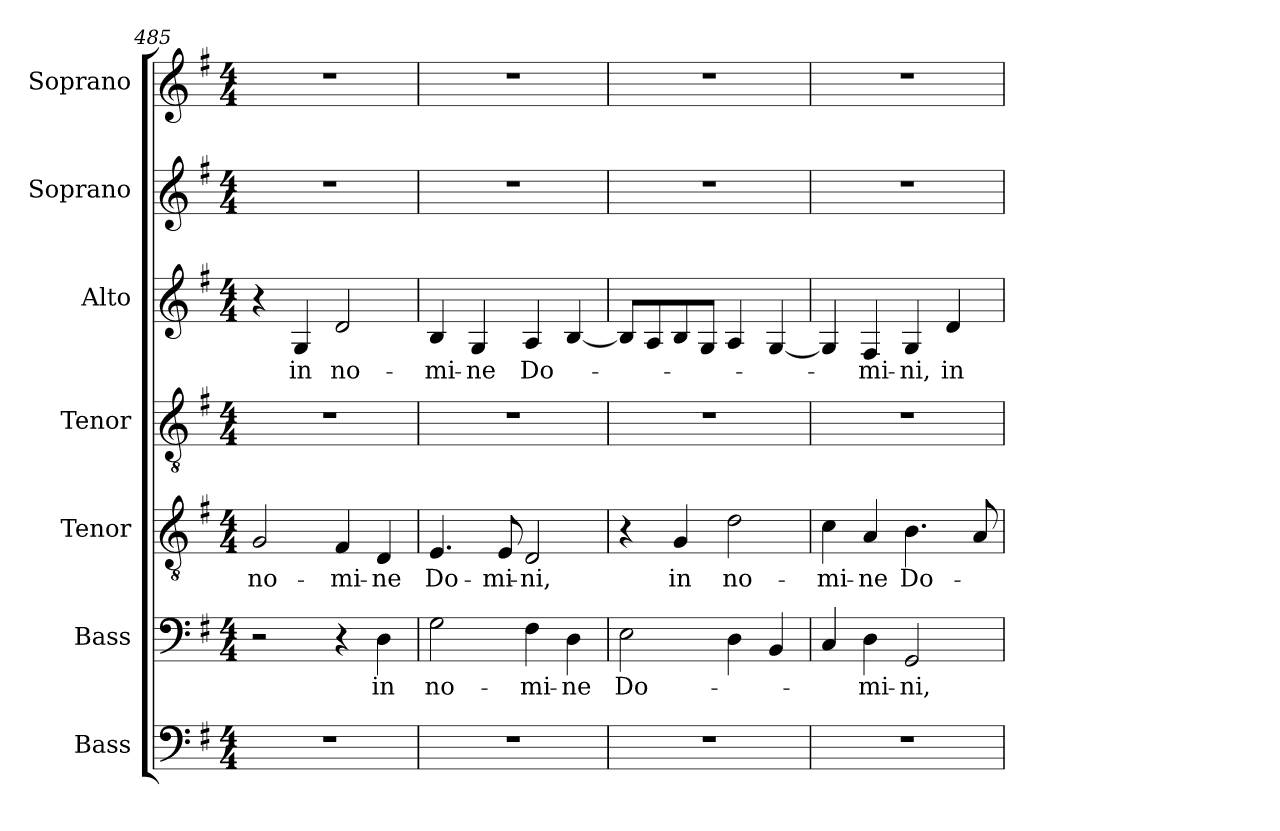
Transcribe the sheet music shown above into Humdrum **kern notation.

**kern	**kern	**text	**kern	**text	**kern	**kern	**text	**kern	**kern
*part7	*part6	*part6	*part5	*part5	*part4	*part3	*part3	*part2	*part1
*staff7	*staff6	*staff6	*staff5	*staff5	*staff4	*staff3	*staff3	*staff2	*staff1
*I"Bass	*I"Bass	*	*I"Tenor	*	*I"Tenor	*I"Alto	*	*I"Soprano	*I"Soprano
*I'B.	*I'B.	*	*I'T.	*	*I'T.	*I'A.	*	*I'S.	*I'S.
!!LO:PB:g=z
*clefF4	*clefF4	*	*clefGv2	*	*clefGv2	*clefG2	*	*clefG2	*clefG2
*	*	*	*ITrd7c12	*	*ITrd7c12	*	*	*	*
*k[f#]	*k[f#]	*	*k[f#]	*	*k[f#]	*k[f#]	*	*k[f#]	*k[f#]
*G:	*G:	*	*G:	*	*G:	*G:	*	*G:	*G:
*M4/4	*M4/4	*	*M4/4	*	*M4/4	*M4/4	*	*M4/4	*M4/4
=485	=485	=485	=485	=485	=485	=485	=485	=485	=485
!	!	!	!	!LO:LY:b:color=#000000	!	!	!	!	!
1r	2r	.	2GGi/	no-	1r	4r	.	1r	1r
!	!	!	!	!	!	!	!LO:LY:b:color=#000000	!	!
.	.	.	.	.	.	4Gi/	in	.	.
!	!	!	!	!LO:LY:b:color=#000000	!	!	!	!	!
!	!	!	!	!	!	!	!LO:LY:b:color=#000000	!	!
.	4r	.	4FF#i/	-mi-	.	2di/	no-	.	.
!	!	!LO:LY:b:color=#000000	!	!	!	!	!	!	!
!	!	!	!	!LO:LY:b:color=#000000	!	!	!	!	!
.	4Di\	in	4DDi/	-ne	.	.	.	.	.
=486	=486	=486	=486	=486	=486	=486	=486	=486	=486
!	!	!LO:LY:b:color=#000000	!	!	!	!	!	!	!
!	!	!	!	!LO:LY:b:color=#000000	!	!	!	!	!
!	!	!	!	!	!	!	!LO:LY:b:color=#000000	!	!
1r	2Gi\	no-	4.EEi/	Do-	1r	4Bi/	-mi-	1r	1r
!	!	!	!	!	!	!	!LO:LY:b:color=#000000	!	!
.	.	.	.	.	.	4Gi/	-ne	.	.
!	!	!	!	!LO:LY:b:color=#000000	!	!	!	!	!
.	.	.	8EEi/	-mi-	.	.	.	.	.
!	!	!LO:LY:b:color=#000000	!	!	!	!	!	!	!
!	!	!	!	!LO:LY:b:color=#000000	!	!	!	!	!
!	!	!	!	!	!	!	!LO:LY:b:color=#000000	!	!
.	4F#i\	-mi-	2DDi/	-ni,	.	4Ai/	Do-	.	.
!	!	!LO:LY:b:color=#000000	!	!	!	!	!	!	!
.	4Di\	-ne	.	.	.	[4Bi/	.	.	.
=487	=487	=487	=487	=487	=487	=487	=487	=487	=487
!	!	!LO:LY:b:color=#000000	!	!	!	!	!	!	!
1r	2Ei\	Do-	4r	.	1r	8Bi/L]	.	1r	1r
.	.	.	.	.	.	8Ai/	.	.	.
!	!	!	!	!LO:LY:b:color=#000000	!	!	!	!	!
.	.	.	4GGi/	in	.	8Bi/	.	.	.
.	.	.	.	.	.	8Gi/J	.	.	.
!	!	!	!	!LO:LY:b:color=#000000	!	!	!	!	!
.	4Di\	.	2Di\	no-	.	4Ai/	.	.	.
.	4BBi/	.	.	.	.	[4Gi/	.	.	.
=488	=488	=488	=488	=488	=488	=488	=488	=488	=488
!	!	!	!	!LO:LY:b:color=#000000	!	!	!	!	!
1r	4Ci/	.	4Ci\	-mi-	1r	4Gi/]	.	1r	1r
!	!	!LO:LY:b:color=#000000	!	!	!	!	!	!	!
!	!	!	!	!LO:LY:b:color=#000000	!	!	!	!	!
!	!	!	!	!	!	!	!LO:LY:b:color=#000000	!	!
.	4Di\	-mi-	4AAi/	-ne	.	4F#i/	-mi-	.	.
!	!	!LO:LY:b:color=#000000	!	!	!	!	!	!	!
!	!	!	!	!LO:LY:b:color=#000000	!	!	!	!	!
!	!	!	!	!	!	!	!LO:LY:b:color=#000000	!	!
.	2GGi/	-ni,	4.BBi\	Do-	.	4Gi/	-ni,	.	.
!	!	!	!	!	!	!	!LO:LY:b:color=#000000	!	!
.	.	.	.	.	.	4di/	in	.	.
.	.	.	8AAi/	.	.	.	.	.	.
=	=	=	=	=	=	=	=	=	=
*-	*-	*-	*-	*-	*-	*-	*-	*-	*-
